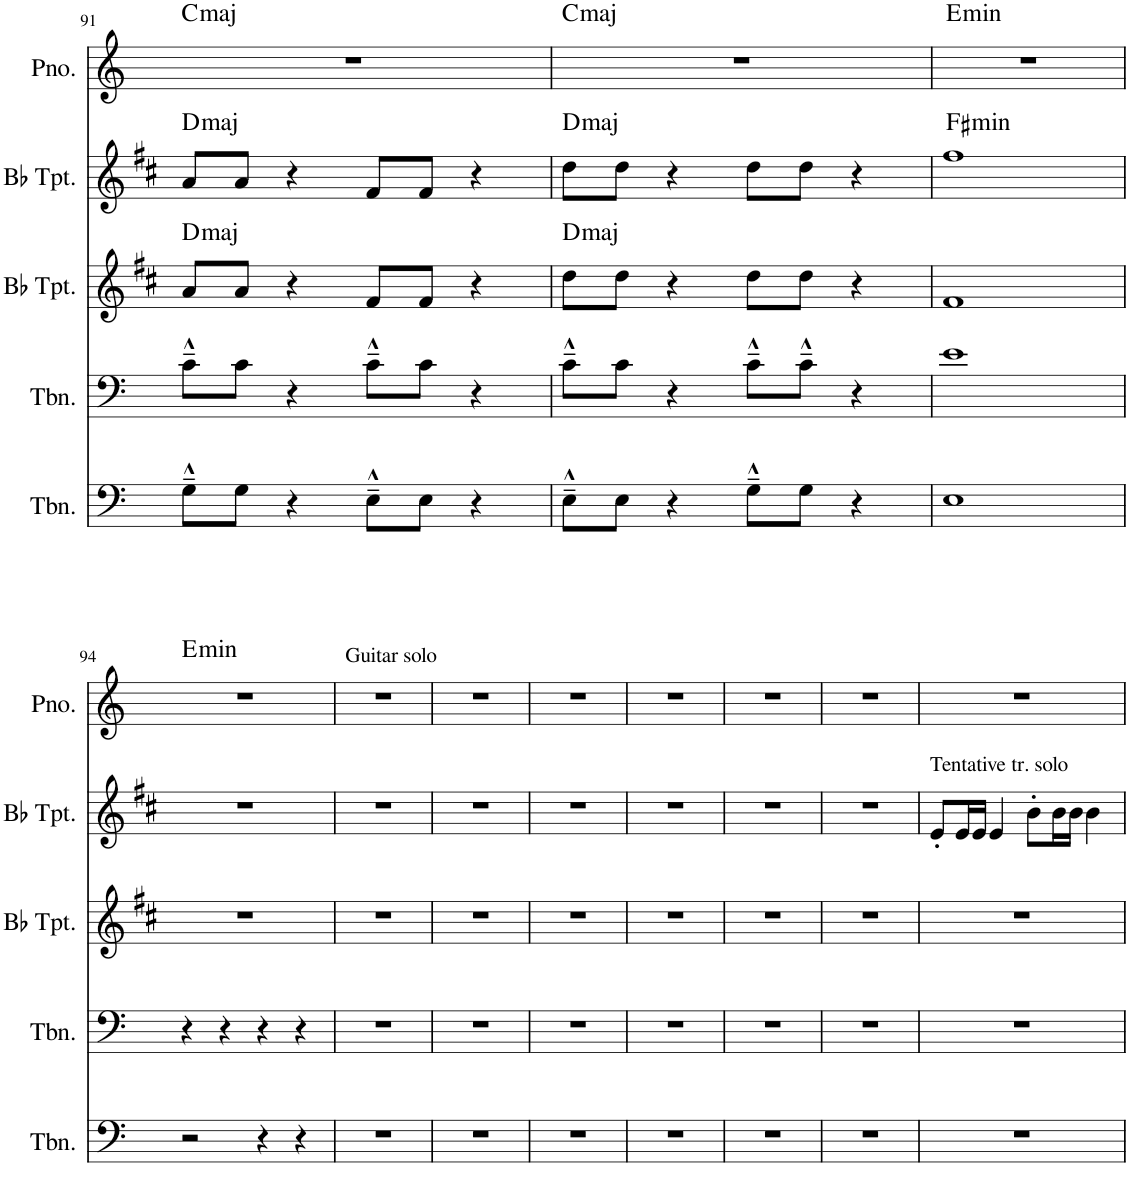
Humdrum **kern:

**kern	**kern	**kern	**kern	**harte	**kern	**harte
*part5	*part4	*part3	*part2	*part2	*part1	*part1
*staff5	*staff4	*staff3	*staff2	*	*staff1	*
*I"Trombone	*I"Trombone	*I"Bb Trumpet	*I"Bb Trumpet	*	*I"Piano	*
*I'Tbn.	*I'Tbn.	*I'Bb Tpt.	*I'Bb Tpt.	*	*I'Pno.	*
!!LO:PB:g=z
*clefF4	*clefF4	*clefG2	*clefG2	*	*clefG2	*
*	*	*Trd1c2	*Trd1c2	*	*	*
*k[]	*k[]	*k[f#c#]	*k[f#c#]	*	*k[]	*
*M4/4	*M4/4	*M4/4	*M4/4	*	*M4/4	*
=91	=91	=91	=91	=91	=91	=91
!	!	!	!	!LO:H:kt=maj	!	!LO:H:kt=maj
8G~^^\L	8c~^^\L	8a/L	8a/L	D:maj	1r	C:maj
8G\J	8c\J	8a/J	8a/J	.	.	.
4r	4r	4r	4r	.	.	.
8E~^^\L	8c~^^\L	8f#/L	8f#/L	.	.	.
8E\J	8c\J	8f#/J	8f#/J	.	.	.
4r	4r	4r	4r	.	.	.
=92	=92	=92	=92	=92	=92	=92
!	!	!	!	!LO:H:kt=maj	!	!LO:H:kt=maj
8E~^^\L	8c~^^\L	8dd\L	8dd\L	D:maj	1r	C:maj
8E\J	8c\J	8dd\J	8dd\J	.	.	.
4r	4r	4r	4r	.	.	.
8G~^^\L	8c~^^\L	8dd\L	8dd\L	.	.	.
8G\J	8c~^^\J	8dd\J	8dd\J	.	.	.
4r	4r	4r	4r	.	.	.
=93	=93	=93	=93	=93	=93	=93
!	!	!	!	!LO:H:kt=min	!	!LO:H:kt=min
1E	1e	1f#	1ff#	F#:min	1r	E:min
!!LO:LB:g=z
=94	=94	=94	=94	=94	=94	=94
!	!	!	!	!	!	!LO:H:kt=min
2r	4r	1r	1r	.	1r	E:min
.	4r	.	.	.	.	.
4r	4r	.	.	.	.	.
4r	4r	.	.	.	.	.
=95	=95	=95	=95	=95	=95	=95
!	!	!	!	!	!LO:TX:a:t=Guitar solo	!
1r	1r	1r	1r	.	1r	.
=96	=96	=96	=96	=96	=96	=96
1r	1r	1r	1r	.	1r	.
=97	=97	=97	=97	=97	=97	=97
1r	1r	1r	1r	.	1r	.
=98	=98	=98	=98	=98	=98	=98
1r	1r	1r	1r	.	1r	.
=99	=99	=99	=99	=99	=99	=99
1r	1r	1r	1r	.	1r	.
=100	=100	=100	=100	=100	=100	=100
1r	1r	1r	1r	.	1r	.
=101	=101	=101	=101	=101	=101	=101
!	!	!	!LO:TX:a:t=Tentative tr. solo	!	!	!
1r	1r	1r	8e'/L	.	1r	.
.	.	.	16e/L	.	.	.
.	.	.	16e/JJ	.	.	.
.	.	.	4e/	.	.	.
.	.	.	8b'\L	.	.	.
.	.	.	16b\L	.	.	.
.	.	.	16b\JJ	.	.	.
.	.	.	4b\	.	.	.
=	=	=	=	=	=	=
*-	*-	*-	*-	*-	*-	*-
